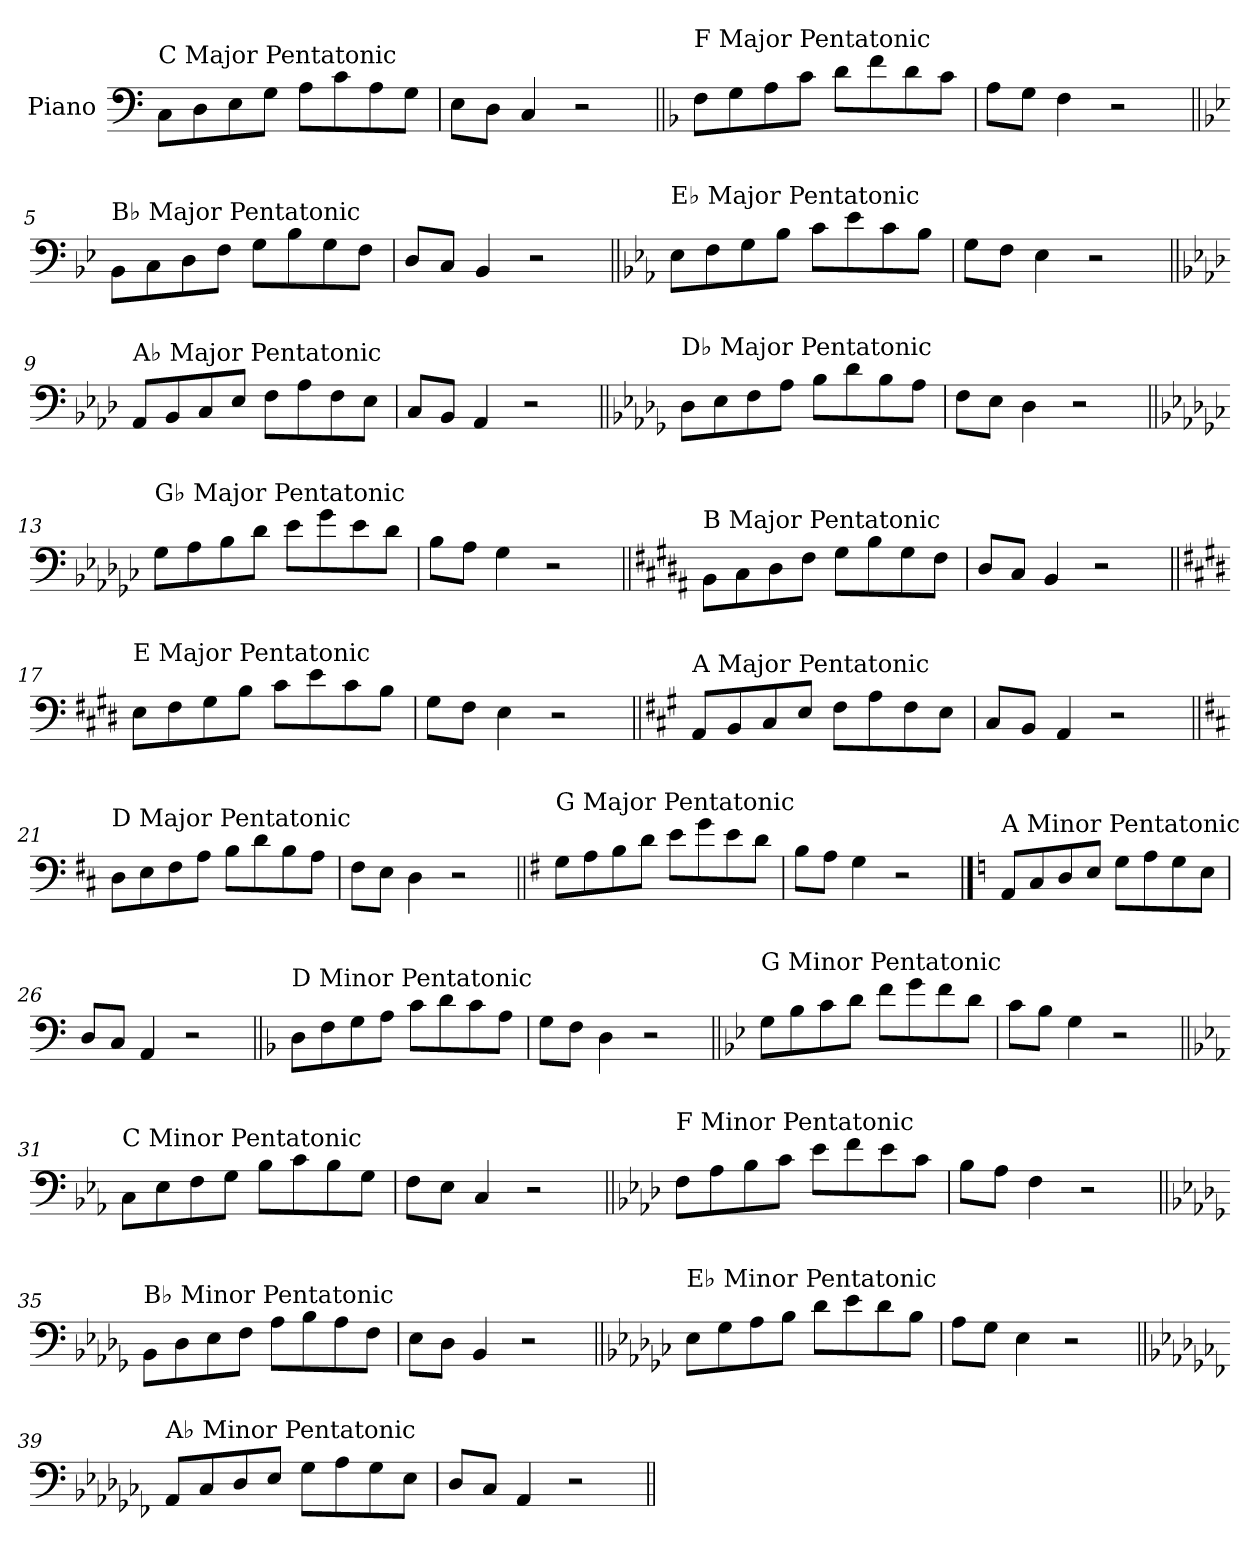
**kern
*part1
*staff1
*I"Piano
*I'Pno.
*clefF4
*k[]
=1
!LO:TX:a:t=C Major Pentatonic
8C\L
8D\
8E\
8G\J
8A\L
8c\
8A\
8G\J
=2
8E\L
8D\J
4C/
2r
=3||
*k[b-]
!LO:TX:a:t=F Major Pentatonic
8F\L
8G\
8A\
8c\J
8d\L
8f\
8d\
8c\J
=4
8A\L
8G\J
4F\
2r
!!LO:LB:g=z
=5||
*k[b-e-]
!LO:TX:a:t=B♭ Major Pentatonic
8BB-\L
8C\
8D\
8F\J
8G\L
8B-\
8G\
8F\J
=6
8D/L
8C/J
4BB-/
2r
=7||
*k[b-e-a-]
!LO:TX:a:t=E♭ Major Pentatonic
8E-\L
8F\
8G\
8B-\J
8c\L
8e-\
8c\
8B-\J
=8
8G\L
8F\J
4E-\
2r
!!LO:LB:g=z
=9||
*k[b-e-a-d-]
!LO:TX:a:t=A♭ Major Pentatonic
8AA-/L
8BB-/
8C/
8E-/J
8F\L
8A-\
8F\
8E-\J
=10
8C/L
8BB-/J
4AA-/
2r
=11||
*k[b-e-a-d-g-]
!LO:TX:a:t=D♭ Major Pentatonic
8D-\L
8E-\
8F\
8A-\J
8B-\L
8d-\
8B-\
8A-\J
=12
8F\L
8E-\J
4D-\
2r
!!LO:LB:g=z
=13||
*k[b-e-a-d-g-c-]
!LO:TX:a:t=G♭ Major Pentatonic
8G-\L
8A-\
8B-\
8d-\J
8e-\L
8g-\
8e-\
8d-\J
=14
8B-\L
8A-\J
4G-\
2r
=15||
*k[f#c#g#d#a#]
!LO:TX:a:t=B Major Pentatonic
8BB\L
8C#\
8D#\
8F#\J
8G#\L
8B\
8G#\
8F#\J
=16
8D#/L
8C#/J
4BB/
2r
!!LO:LB:g=z
=17||
*k[f#c#g#d#]
!LO:TX:a:t=E Major Pentatonic
8E\L
8F#\
8G#\
8B\J
8c#\L
8e\
8c#\
8B\J
=18
8G#\L
8F#\J
4E\
2r
=19||
*k[f#c#g#]
!LO:TX:a:t=A Major Pentatonic
8AA/L
8BB/
8C#/
8E/J
8F#\L
8A\
8F#\
8E\J
=20
8C#/L
8BB/J
4AA/
2r
!!LO:LB:g=z
=21||
*k[f#c#]
!LO:TX:a:t=D Major Pentatonic
8D\L
8E\
8F#\
8A\J
8B\L
8d\
8B\
8A\J
=22
8F#\L
8E\J
4D\
2r
=23||
*k[f#]
!LO:TX:a:t=G Major Pentatonic
8G\L
8A\
8B\
8d\J
8e\L
8g\
8e\
8d\J
=24
8B\L
8A\J
4G\
2r
!!LO:PB:g=z
==25
*k[]
!LO:TX:a:t=A Minor Pentatonic
8AA/L
8C/
8D/
8E/J
8G\L
8A\
8G\
8E\J
=26
8D/L
8C/J
4AA/
2r
=27||
*k[b-]
!LO:TX:a:t=D Minor Pentatonic
8D\L
8F\
8G\
8A\J
8c\L
8d\
8c\
8A\J
=28
8G\L
8F\J
4D\
2r
!!LO:LB:g=z
=29||
*k[b-e-]
!LO:TX:a:t=G Minor Pentatonic
8G\L
8B-\
8c\
8d\J
8f\L
8g\
8f\
8d\J
=30
8c\L
8B-\J
4G\
2r
=31||
*k[b-e-a-]
!LO:TX:a:t=C Minor Pentatonic
8C\L
8E-\
8F\
8G\J
8B-\L
8c\
8B-\
8G\J
=32
8F\L
8E-\J
4C/
2r
!!LO:LB:g=z
=33||
*k[b-e-a-d-]
!LO:TX:a:t=F Minor Pentatonic
8F\L
8A-\
8B-\
8c\J
8e-\L
8f\
8e-\
8c\J
=34
8B-\L
8A-\J
4F\
2r
=35||
*k[b-e-a-d-g-]
!LO:TX:a:t=B♭ Minor Pentatonic
8BB-\L
8D-\
8E-\
8F\J
8A-\L
8B-\
8A-\
8F\J
=36
8E-\L
8D-\J
4BB-/
2r
!!LO:LB:g=z
=37||
*k[b-e-a-d-g-c-]
!LO:TX:a:t=E♭ Minor Pentatonic
8E-\L
8G-\
8A-\
8B-\J
8d-\L
8e-\
8d-\
8B-\J
=38
8A-\L
8G-\J
4E-\
2r
=39||
*k[b-e-a-d-g-c-f-]
!LO:TX:a:t=A♭ Minor Pentatonic
8AA-/L
8C-/
8D-/
8E-/J
8G-\L
8A-\
8G-\
8E-\J
=40
8D-/L
8C-/J
4AA-/
2r
=||
*-
